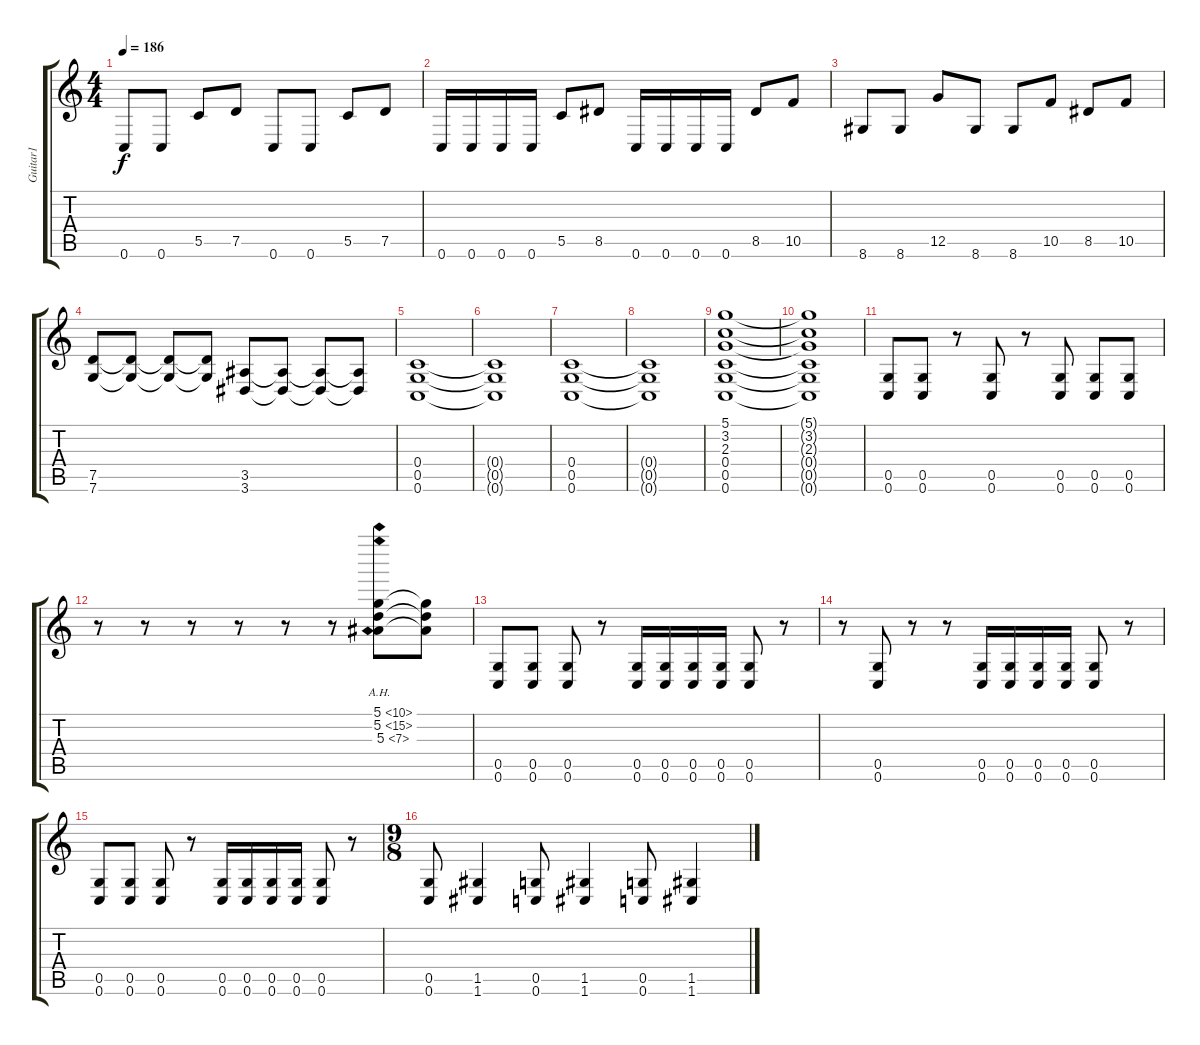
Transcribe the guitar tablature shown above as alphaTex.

\track ("Guitar1" "Guitar1") {instrument distortionguitar}
\staff {score tabs}
\tuning (D4 A3 F3 C3 G2 C2) {hide}
\ts (4 4)
\tempo 186
\clef g2
\ks c
0.6.8{dy f} 0.6.8 5.5.8 7.5.8 0.6.8 0.6.8 5.5.8 7.5.8 |
0.6.16 0.6.16 0.6.16 0.6.16 5.5.8 8.5.8 0.6.16 0.6.16 0.6.16 0.6.16 8.5.8 10.5.8 |
8.6.8 8.6.8 12.5.8 8.6.8 8.6.8 10.5.8 8.5.8 10.5.8 |
(7.5 7.6).8 (7.5{t} 7.6{t}).8 (7.5{t} 7.6{t}).8 (7.5{t} 7.6{t}).8 (3.5 3.6).8 (3.5{t} 3.6{t}).8 (3.5{t} 3.6{t}).8 (3.5{t} 3.6{t}).8 |
(0.4 0.5 0.6).1 |
(0.4{t} 0.5{t} 0.6{t}).1 |
(0.4 0.5 0.6).1 |
(0.4{t} 0.5{t} 0.6{t}).1 |
(5.1 3.2 2.3 0.4 0.5 0.6).1 |
(5.1{t} 3.2{t} 2.3{t} 0.4{t} 0.5{t} 0.6{t}).1 |
(0.5 0.6).8 (0.5 0.6).8 r.8 (0.5 0.6).8 r.8 (0.5 0.6).8 (0.5 0.6).8 (0.5 0.6).8 |
r.8 r.8 r.8 r.8 r.8 r.8 (5.1{ah 5} 5.2{ah 10} 5.3{ah 2}).8 (5.1{t} 5.2{t} 5.3{t}).8 |
(0.5 0.6).8 (0.5 0.6).8 (0.5 0.6).8 r.8 (0.5 0.6).16 (0.5 0.6).16 (0.5 0.6).16 (0.5 0.6).16 (0.5 0.6).8 r.8 |
r.8 (0.5 0.6).8 r.8 r.8 (0.5 0.6).16 (0.5 0.6).16 (0.5 0.6).16 (0.5 0.6).16 (0.5 0.6).8 r.8 |
(0.5 0.6).8 (0.5 0.6).8 (0.5 0.6).8 r.8 (0.5 0.6).16 (0.5 0.6).16 (0.5 0.6).16 (0.5 0.6).16 (0.5 0.6).8 r.8 |
\ts (9 8)
(0.5 0.6).8 (1.5 1.6).4 (0.5 0.6).8 (1.5 1.6).4 (0.5 0.6).8 (1.5 1.6).4
